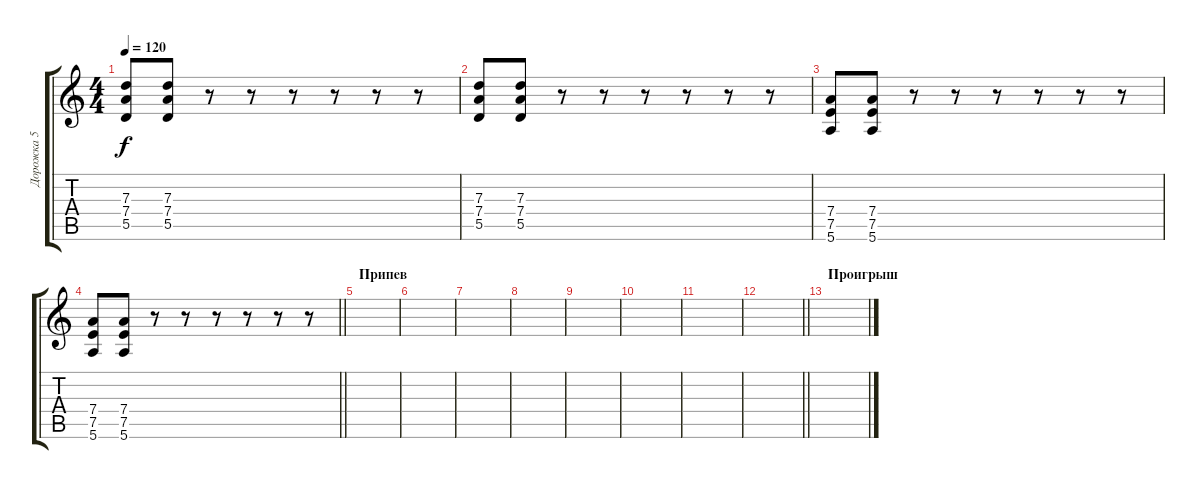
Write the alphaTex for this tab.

\track ("Дорожка 5" "Дорожка 5") {instrument distortionguitar}
\staff {score tabs}
\tuning (E4 B3 G3 D3 A2 E2) {hide}
\ts (4 4)
\tempo 120
\clef g2
\ks c
(7.3 7.4 5.5).8{dy f} (7.3 7.4 5.5).8 r.8 r.8 r.8 r.8 r.8 r.8 |
(7.3 7.4 5.5).8 (7.3 7.4 5.5).8 r.8 r.8 r.8 r.8 r.8 r.8 |
(7.4 7.5 5.6).8 (7.4 7.5 5.6).8 r.8 r.8 r.8 r.8 r.8 r.8 |
\barLineRight lightlight
(7.4 7.5 5.6).8 (7.4 7.5 5.6).8 r.8 r.8 r.8 r.8 r.8 r.8 |
\section ("" "Припев")
|
|
|
|
|
|
|
\barLineRight lightlight
|
\section ("" "Проигрыш")
